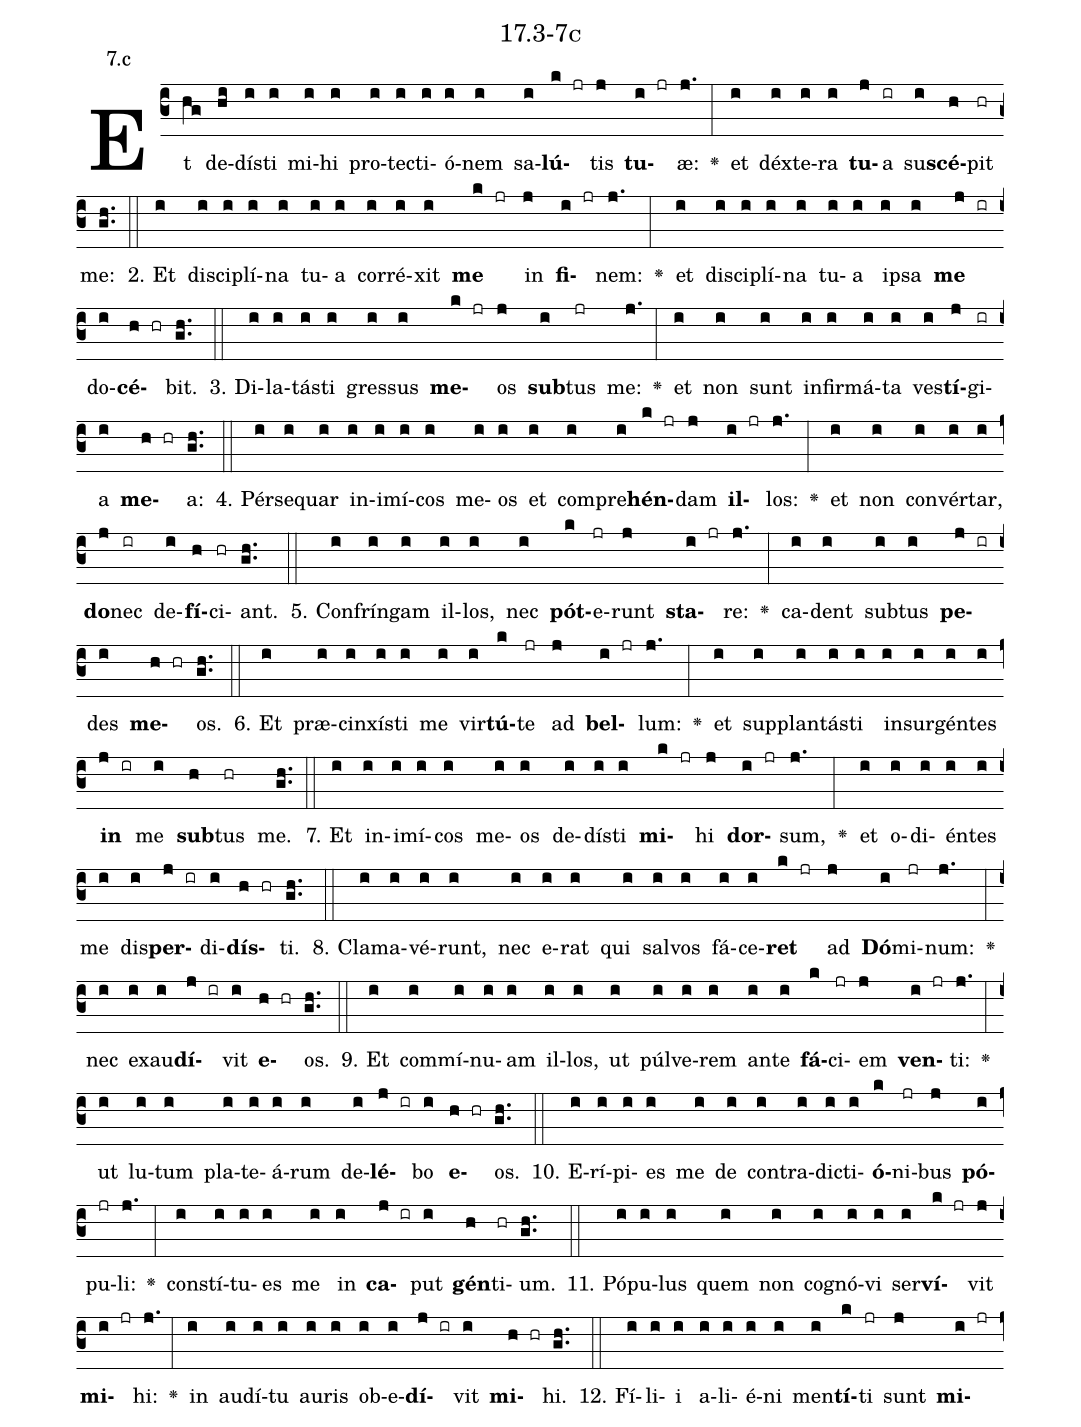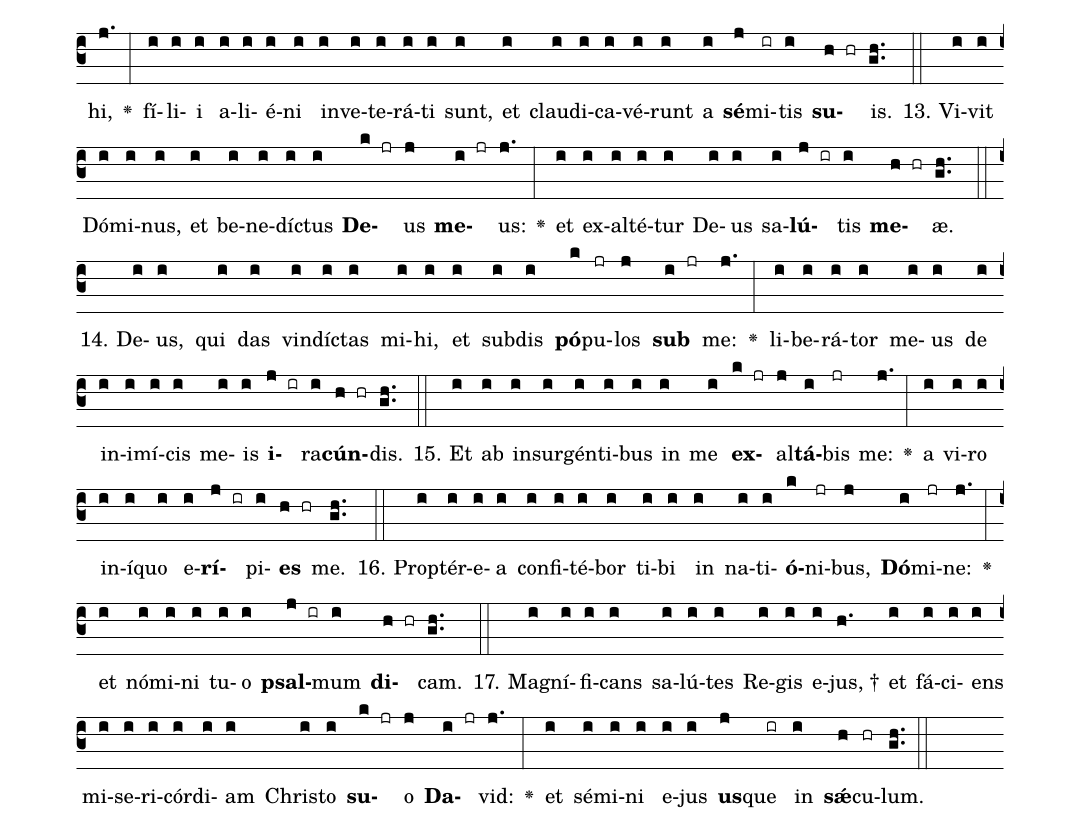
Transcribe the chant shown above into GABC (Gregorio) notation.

name: 17.3-7c;
annotation: 7.c;
%%
(c3)Et(hg) de(hi)dís(i)ti(i) mi(i)hi(i) pro(i)tec(i)ti(i)ó(i)nem(i) sa(i)<b>lú</b>(k jr)tis(j) <b>tu</b>(i jr)æ:(j.) <v>\greheightstar</v>(:) et(i) déx(i)te(i)ra(i) <b>tu</b>(j)a(ir) su(i)<b>scé</b>(h)pit(hr) me:(gh..) (::)
2. Et(i) di(i)sci(i)plí(i)na(i) tu(i)a(i) cor(i)ré(i)xit(i) <b>me</b>(k jr) in(j) <b>fi</b>(i jr)nem:(j.) <v>\greheightstar</v>(:) et(i) di(i)sci(i)plí(i)na(i) tu(i)a(i) ip(i)sa(i) <b>me</b>(j ir) do(i)<b>cé</b>(h hr)bit.(gh..) (::)
3. Di(i)la(i)tás(i)ti(i) gres(i)sus(i) <b>me</b>(k jr)os(j) <b>sub</b>(i)tus(jr) me:(j.) <v>\greheightstar</v>(:) et(i) non(i) sunt(i) in(i)fir(i)má(i)ta(i) ves(i)<b>tí</b>(j)gi(ir)a(i) <b>me</b>(h hr)a:(gh..) (::)
4. Pér(i)se(i)quar(i) in(i)i(i)mí(i)cos(i) me(i)os(i) et(i) com(i)pre(i)<b>hén</b>(k jr)dam(j) <b>il</b>(i jr)los:(j.) <v>\greheightstar</v>(:) et(i) non(i) con(i)vér(i)tar,(i) <b>do</b>(j)nec(ir) de(i)<b>fí</b>(h)ci(hr)ant.(gh..) (::)
5. Con(i)frín(i)gam(i) il(i)los,(i) nec(i) <b>pót</b>(k)e(jr)runt(j) <b>sta</b>(i jr)re:(j.) <v>\greheightstar</v>(:) ca(i)dent(i) sub(i)tus(i) <b>pe</b>(j ir)des(i) <b>me</b>(h hr)os.(gh..) (::)
6. Et(i) præ(i)cin(i)xís(i)ti(i) me(i) vir(i)<b>tú</b>(k)te(jr) ad(j) <b>bel</b>(i jr)lum:(j.) <v>\greheightstar</v>(:) et(i) sup(i)plan(i)tás(i)ti(i) in(i)sur(i)gén(i)tes(i) <b>in</b>(j ir) me(i) <b>sub</b>(h)tus(hr) me.(gh..) (::)
7. Et(i) in(i)i(i)mí(i)cos(i) me(i)os(i) de(i)dís(i)ti(i) <b>mi</b>(k jr)hi(j) <b>dor</b>(i jr)sum,(j.) <v>\greheightstar</v>(:) et(i) o(i)di(i)én(i)tes(i) me(i) dis(i)<b>per</b>(j ir)di(i)<b>dís</b>(h hr)ti.(gh..) (::)
8. Cla(i)ma(i)vé(i)runt,(i) nec(i) e(i)rat(i) qui(i) sal(i)vos(i) fá(i)ce(i)<b>ret</b>(k jr) ad(j) <b>Dó</b>(i)mi(jr)num:(j.) <v>\greheightstar</v>(:) nec(i) ex(i)au(i)<b>dí</b>(j ir)vit(i) <b>e</b>(h hr)os.(gh..) (::)
9. Et(i) com(i)mí(i)nu(i)am(i) il(i)los,(i) ut(i) púl(i)ve(i)rem(i) an(i)te(i) <b>fá</b>(k)ci(jr)em(j) <b>ven</b>(i jr)ti:(j.) <v>\greheightstar</v>(:) ut(i) lu(i)tum(i) pla(i)te(i)á(i)rum(i) de(i)<b>lé</b>(j ir)bo(i) <b>e</b>(h hr)os.(gh..) (::)
10. E(i)rí(i)pi(i)es(i) me(i) de(i) con(i)tra(i)dic(i)ti(i)<b>ó</b>(k)ni(jr)bus(j) <b>pó</b>(i)pu(jr)li:(j.) <v>\greheightstar</v>(:) con(i)stí(i)tu(i)es(i) me(i) in(i) <b>ca</b>(j ir)put(i) <b>gén</b>(h)ti(hr)um.(gh..) (::)
11. Pó(i)pu(i)lus(i) quem(i) non(i) co(i)gnó(i)vi(i) ser(i)<b>ví</b>(k jr)vit(j) <b>mi</b>(i jr)hi:(j.) <v>\greheightstar</v>(:) in(i) au(i)dí(i)tu(i) au(i)ris(i) ob(i)e(i)<b>dí</b>(j ir)vit(i) <b>mi</b>(h hr)hi.(gh..) (::)
12. Fí(i)li(i)i(i) a(i)li(i)é(i)ni(i) men(i)<b>tí</b>(k)ti(jr) sunt(j) <b>mi</b>(i jr)hi,(j.) <v>\greheightstar</v>(:) fí(i)li(i)i(i) a(i)li(i)é(i)ni(i) in(i)ve(i)te(i)rá(i)ti(i) sunt,(i) et(i) clau(i)di(i)ca(i)vé(i)runt(i) a(i) <b>sé</b>(j)mi(ir)tis(i) <b>su</b>(h hr)is.(gh..) (::)
13. Vi(i)vit(i) Dó(i)mi(i)nus,(i) et(i) be(i)ne(i)díc(i)tus(i) <b>De</b>(k jr)us(j) <b>me</b>(i jr)us:(j.) <v>\greheightstar</v>(:) et(i) ex(i)al(i)té(i)tur(i) De(i)us(i) sa(i)<b>lú</b>(j ir)tis(i) <b>me</b>(h hr)æ.(gh..) (::)
14. De(i)us,(i) qui(i) das(i) vin(i)díc(i)tas(i) mi(i)hi,(i) et(i) sub(i)dis(i) <b>pó</b>(k)pu(jr)los(j) <b>sub</b>(i jr) me:(j.) <v>\greheightstar</v>(:) li(i)be(i)rá(i)tor(i) me(i)us(i) de(i) in(i)i(i)mí(i)cis(i) me(i)is(i) <b>i</b>(j ir)ra(i)<b>cún</b>(h hr)dis.(gh..) (::)
15. Et(i) ab(i) in(i)sur(i)gén(i)ti(i)bus(i) in(i) me(i) <b>ex</b>(k jr)al(j)<b>tá</b>(i)bis(jr) me:(j.) <v>\greheightstar</v>(:) a(i) vi(i)ro(i) in(i)í(i)quo(i) e(i)<b>rí</b>(j ir)pi(i)<b>es</b>(h hr) me.(gh..) (::)
16. Prop(i)tér(i)e(i)a(i) con(i)fi(i)té(i)bor(i) ti(i)bi(i) in(i) na(i)ti(i)<b>ó</b>(k)ni(jr)bus,(j) <b>Dó</b>(i)mi(jr)ne:(j.) <v>\greheightstar</v>(:) et(i) nó(i)mi(i)ni(i) tu(i)o(i) <b>psal</b>(j ir)mum(i) <b>di</b>(h hr)cam.(gh..) (::)
17. Ma(i)gní(i)fi(i)cans(i) sa(i)lú(i)tes(i) Re(i)gis(i) e(i)jus, †(h.) et(i) fá(i)ci(i)ens(i) mi(i)se(i)ri(i)cór(i)di(i)am(i) Chris(i)to(i) <b>su</b>(k jr)o(j) <b>Da</b>(i jr)vid:(j.) <v>\greheightstar</v>(:) et(i) sé(i)mi(i)ni(i) e(i)jus(i) <b>us</b>(j)que(ir) in(i) <b>sǽ</b>(h)cu(hr)lum.(gh..) (::)
